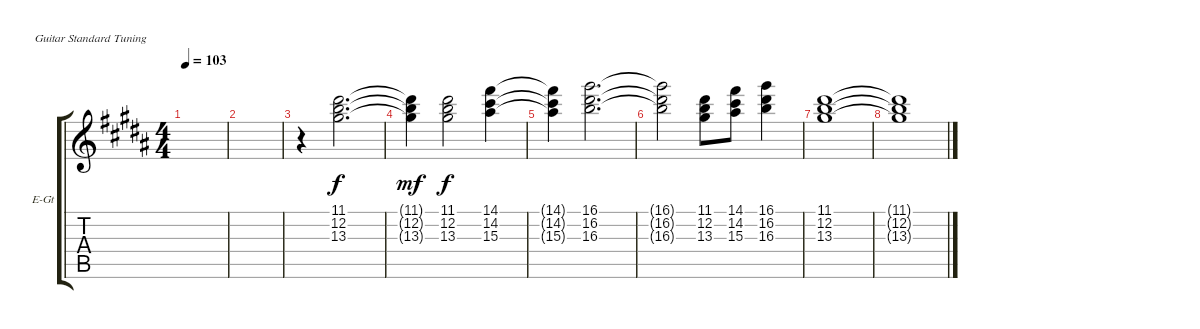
\defaultSystemsLayout 4
\bracketExtendMode groupsimilarinstruments
\firstSystemTrackNameOrientation horizontal
\otherSystemsTrackNameOrientation horizontal
\track ("Distortion 1" "E-Gt") {instrument distortionguitar}
\staff {score tabs}
\tuning (E4 B3 G3 D3 A2 E2)
\ts (4 4)
\tempo 103
\clef g2
\scale
0.333333
\ks b
|
\scale
0.333333 |
\scale
0.333333 r.4 (11.1 12.2 13.3).2{d} |
\scale
0.333333 (11.1{t} 12.2{t} 13.3{t}).4{dy mf} (11.1 12.2 13.3).2{dy f} (15.3 14.2 14.1).4 |
\scale
0.333333 (15.3{t} 14.2{t} 14.1{t}).4 (16.1 16.2 16.3).2{d} |
\scale
0.333333 (16.1{t} 16.2{t} 16.3{t}).2 (13.3 12.2 11.1).8 (14.1 14.2 15.3).8 (16.3 16.2 16.1).4 |
\scale
0.333333 (11.1 12.2 13.3).1 |
\scale
0.333333 (11.1{t} 12.2{t} 13.3{t}).1 |
\scale
0.333333 |
\scale
0.333333 |
\scale
0.333333 |
\scale
0.333333 |
\scale
0.333333 |
\scale
0.333333 |
\scale
0.333333 |
\scale
0.333333
